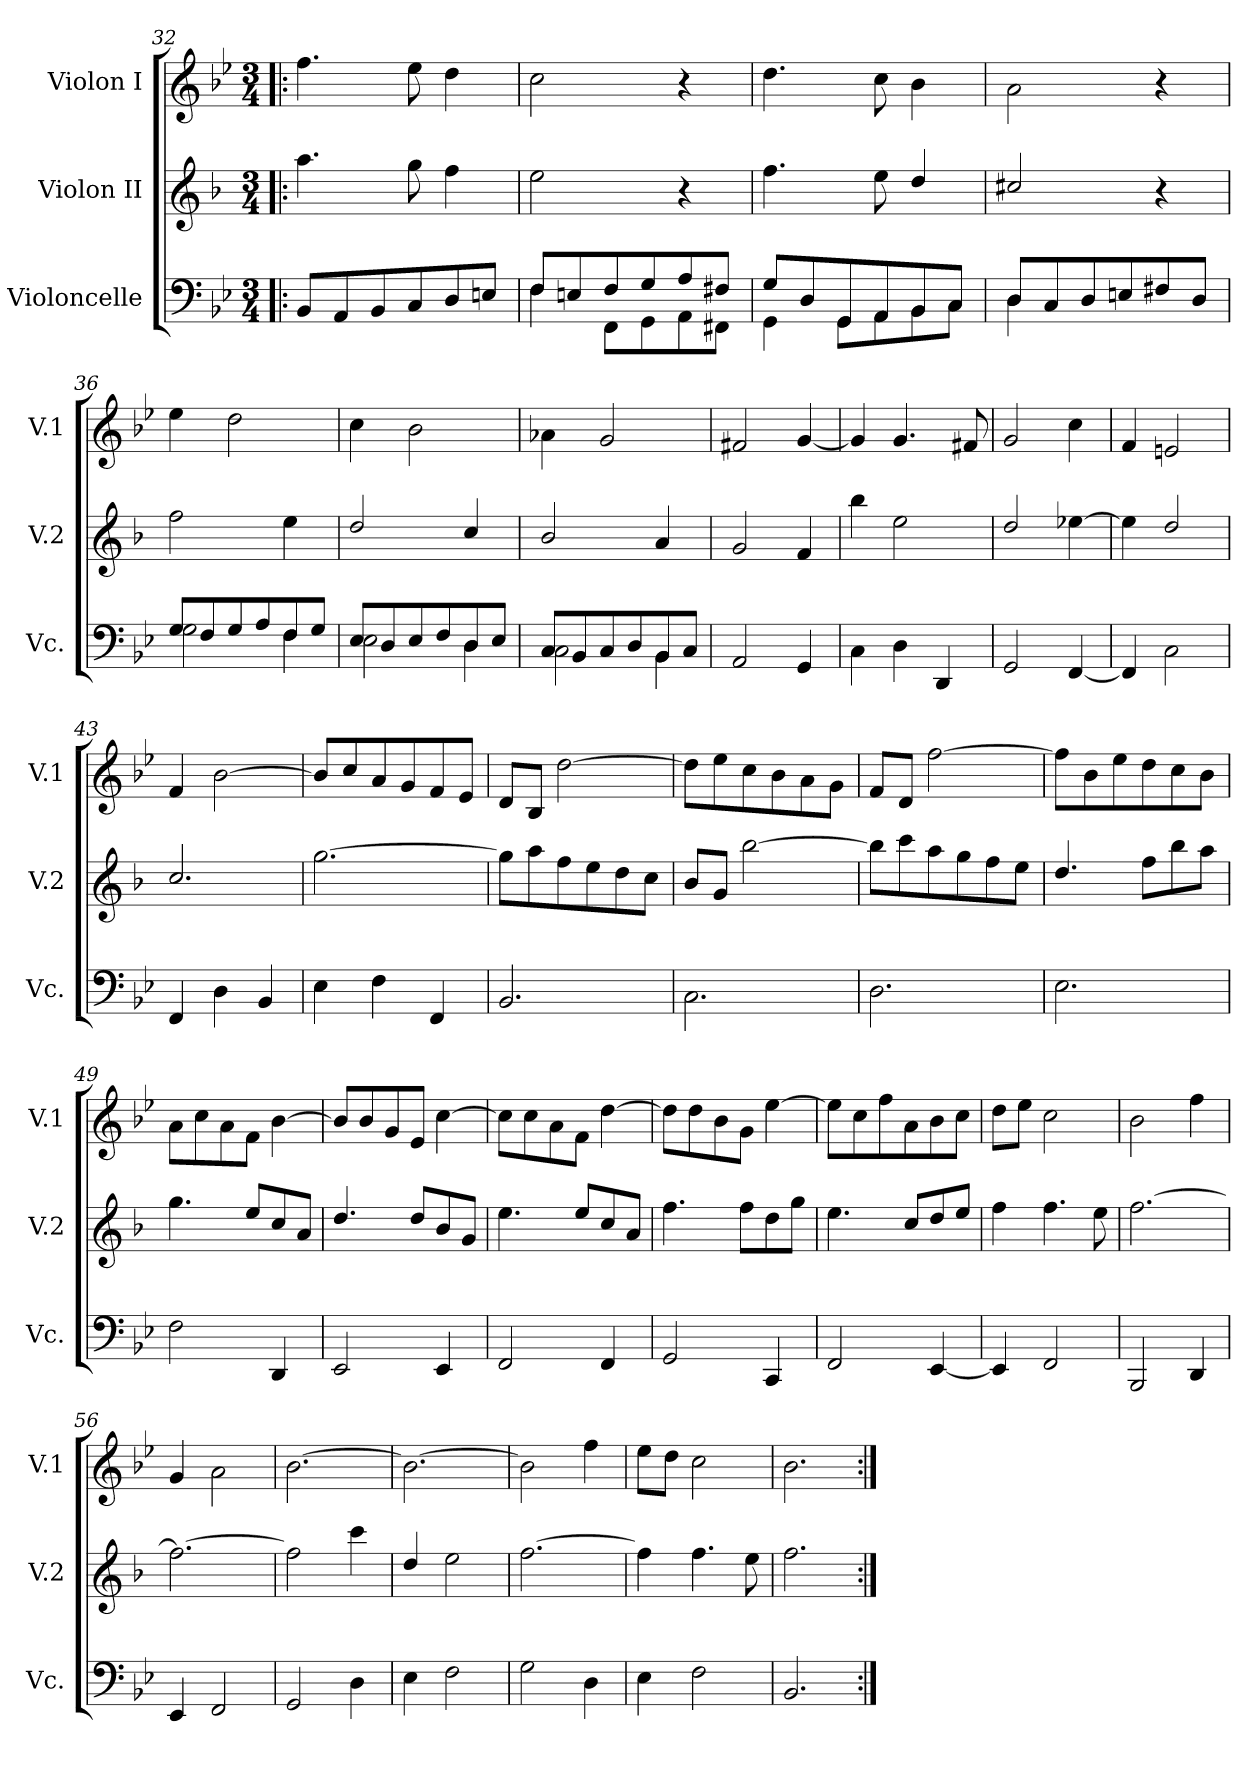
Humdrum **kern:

**kern	**kern	**kern
*part3	*part2	*part1
*staff3	*staff2	*staff1
*I"Violoncelle	*I"Violon II	*I"Violon I
*I'Vc.	*I'V.2	*I'V.1
!!LO:LB:g=z
*clefF4	*clefG2	*clefG2
*	*ITrd4c7	*
*k[b-e-]	*k[b-e-]	*k[b-e-]
*B-:	*B-:	*B-:
*M3/4	*M3/4	*M3/4
=32!|:	=32!|:	=32!|:
8BB-/L	4.dd\	4.ff\
8AA/	.	.
8BB-/	.	.
8C/	8cc\	8ee-\
8D/	4b-\	4dd\
8En/J	.	.
=33	=33	=33
*^	*	*
8F/L	4F\	2a\	2cc\
8En/	.	.	.
8F/	8FF\L	.	.
8G/	8GG\	.	.
8A/	8AA\	4r	4r
8F#X/J	8FF#X\J	.	.
=34	=34	=34	=34
8G/L	4GG\	4.b-\	4.dd\
8D/	.	.	.
8GG/	8GG\L	.	.
8AA/	8AA\	8a\	8cc\
8BB-/	8BB-\	4g/	4b-\
8C/J	8C\J	.	.
=35	=35	=35	=35
8D/L	4D\	2f#X/	2a\
8C/	.	.	.
8D/	2ryy	.	.
8En/	.	.	.
8F#X/	.	4r	4r
8D/J	.	.	.
=36	=36	=36	=36
8G/L	2G\	2b-\	4ee-\
8F/	.	.	.
8G/	.	.	2dd\
8A/	.	.	.
8F/	4F\	4a\	.
8G/J	.	.	.
=37	=37	=37	=37
8E-/L	2E-\	2g/	4cc\
8D/	.	.	.
8E-/	.	.	2b-\
8F/	.	.	.
8D/	4D\	4f/	.
8E-/J	.	.	.
=38	=38	=38	=38
8C/L	2C\	2e-/	4a-X\
8BB-/	.	.	.
8C/	.	.	2g/
8D/	.	.	.
8BB-/	4BB-\	4d/	.
8C/J	.	.	.
*v	*v	*	*
=39	=39	=39
2AA/	2c/	2f#X/
4GG/	4B-/	[4g/
=40	=40	=40
4C\	4ee-\	4g/]
4D\	2a\	4.g/
4DD/	.	.
.	.	8f#X/
=41	=41	=41
2GG/	2g/	2g/
[4FF/	[4a-X\	4cc\
=42	=42	=42
4FF/]	4a-\]	4f/
2C\	2g/	2en/
=43	=43	=43
4FF/	2.f/	4f/
4D\	.	[2b-\
4BB-/	.	.
=44	=44	=44
4E-\	[2.cc\	8b-/L]
.	.	8cc/
4F\	.	8a/
.	.	8g/
4FF/	.	8f/
.	.	8e-/J
!!LO:PB:g=z
=45	=45	=45
2.BB-/	8cc\L]	8d/L
.	8dd\	8B-/J
.	8b-\	[2dd\
.	8a\	.
.	8g\	.
.	8f\J	.
=46	=46	=46
2.C\	8e-/L	8dd\L]
.	8c/J	8ee-\
.	[2ee-\	8cc\
.	.	8b-\
.	.	8a\
.	.	8g\J
!!LO:LB:g=z
=47	=47	=47
2.D\	8ee-\L]	8f/L
.	8ff\	8d/J
.	8dd\	[2ff\
.	8cc\	.
.	8b-\	.
.	8a\J	.
=48	=48	=48
2.E-\	4.g/	8ff\L]
.	.	8b-\
.	.	8ee-\
.	8b-\L	8dd\
.	8ee-\	8cc\
.	8dd\J	8b-\J
=49	=49	=49
2F\	4.cc\	8a\L
.	.	8cc\
.	.	8a\
.	8a/L	8f\J
4DD/	8f/	[4b-\
.	8d/J	.
=50	=50	=50
2EE-/	4.g/	8b-/L]
.	.	8b-/
.	.	8g/
.	8g/L	8e-/J
4EE-/	8e-/	[4cc\
.	8c/J	.
=51	=51	=51
2FF/	4.a\	8cc\L]
.	.	8cc\
.	.	8a\
.	8a/L	8f\J
4FF/	8f/	[4dd\
.	8d/J	.
=52	=52	=52
2GG/	4.b-\	8dd\L]
.	.	8dd\
.	.	8b-\
.	8b-\L	8g\J
4CC/	8g\	[4ee-\
.	8cc\J	.
=53	=53	=53
2FF/	4.a\	8ee-\L]
.	.	8cc\
.	.	8ff\
.	8f/L	8a\
[4EE-/	8g/	8b-\
.	8a/J	8cc\J
=54	=54	=54
4EE-/]	4b-\	8dd\L
.	.	8ee-\J
2FF/	4.b-\	2cc\
.	8a\	.
=55	=55	=55
2BBB-/	[2.b-\	2b-\
4DD/	.	4ff\
=56	=56	=56
4EE-/	2.b-\_	4g/
2FF/	.	2a\
=57	=57	=57
2GG/	2b-\]	[2.b-\
4D\	4ff\	.
=58	=58	=58
4E-\	4g/	2.b-\_
2F\	2a\	.
=59	=59	=59
2G\	[2.b-\	2b-\]
4D\	.	4ff\
=60	=60	=60
4E-\	4b-\]	8ee-\L
.	.	8dd\J
2F\	4.b-\	2cc\
.	8a\	.
=61	=61	=61
2.BB-/	2.b-\	2.b-\
=:|!	=:|!	=:|!
*-	*-	*-
